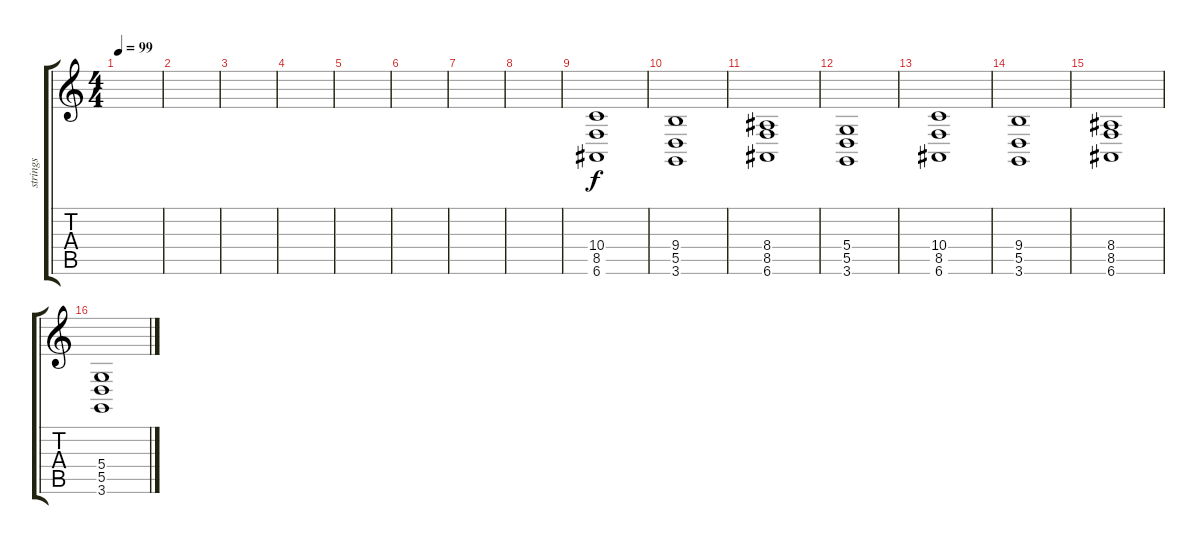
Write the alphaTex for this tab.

\track ("strings" "strings") {instrument stringensemble1}
\staff {score tabs}
\tuning (E4 B3 G3 D3 A2 E2) {hide}
\ts (4 4)
\tempo 99
\clef g2
\ks c
|
|
|
|
|
|
|
|
(10.4 8.5 6.6).1 |
(9.4 5.5 3.6).1 |
(8.4 8.5 6.6).1 |
(5.4 5.5 3.6).1 |
(10.4 8.5 6.6).1 |
(9.4 5.5 3.6).1 |
(8.4 8.5 6.6).1 |
(5.4 5.5 3.6).1
